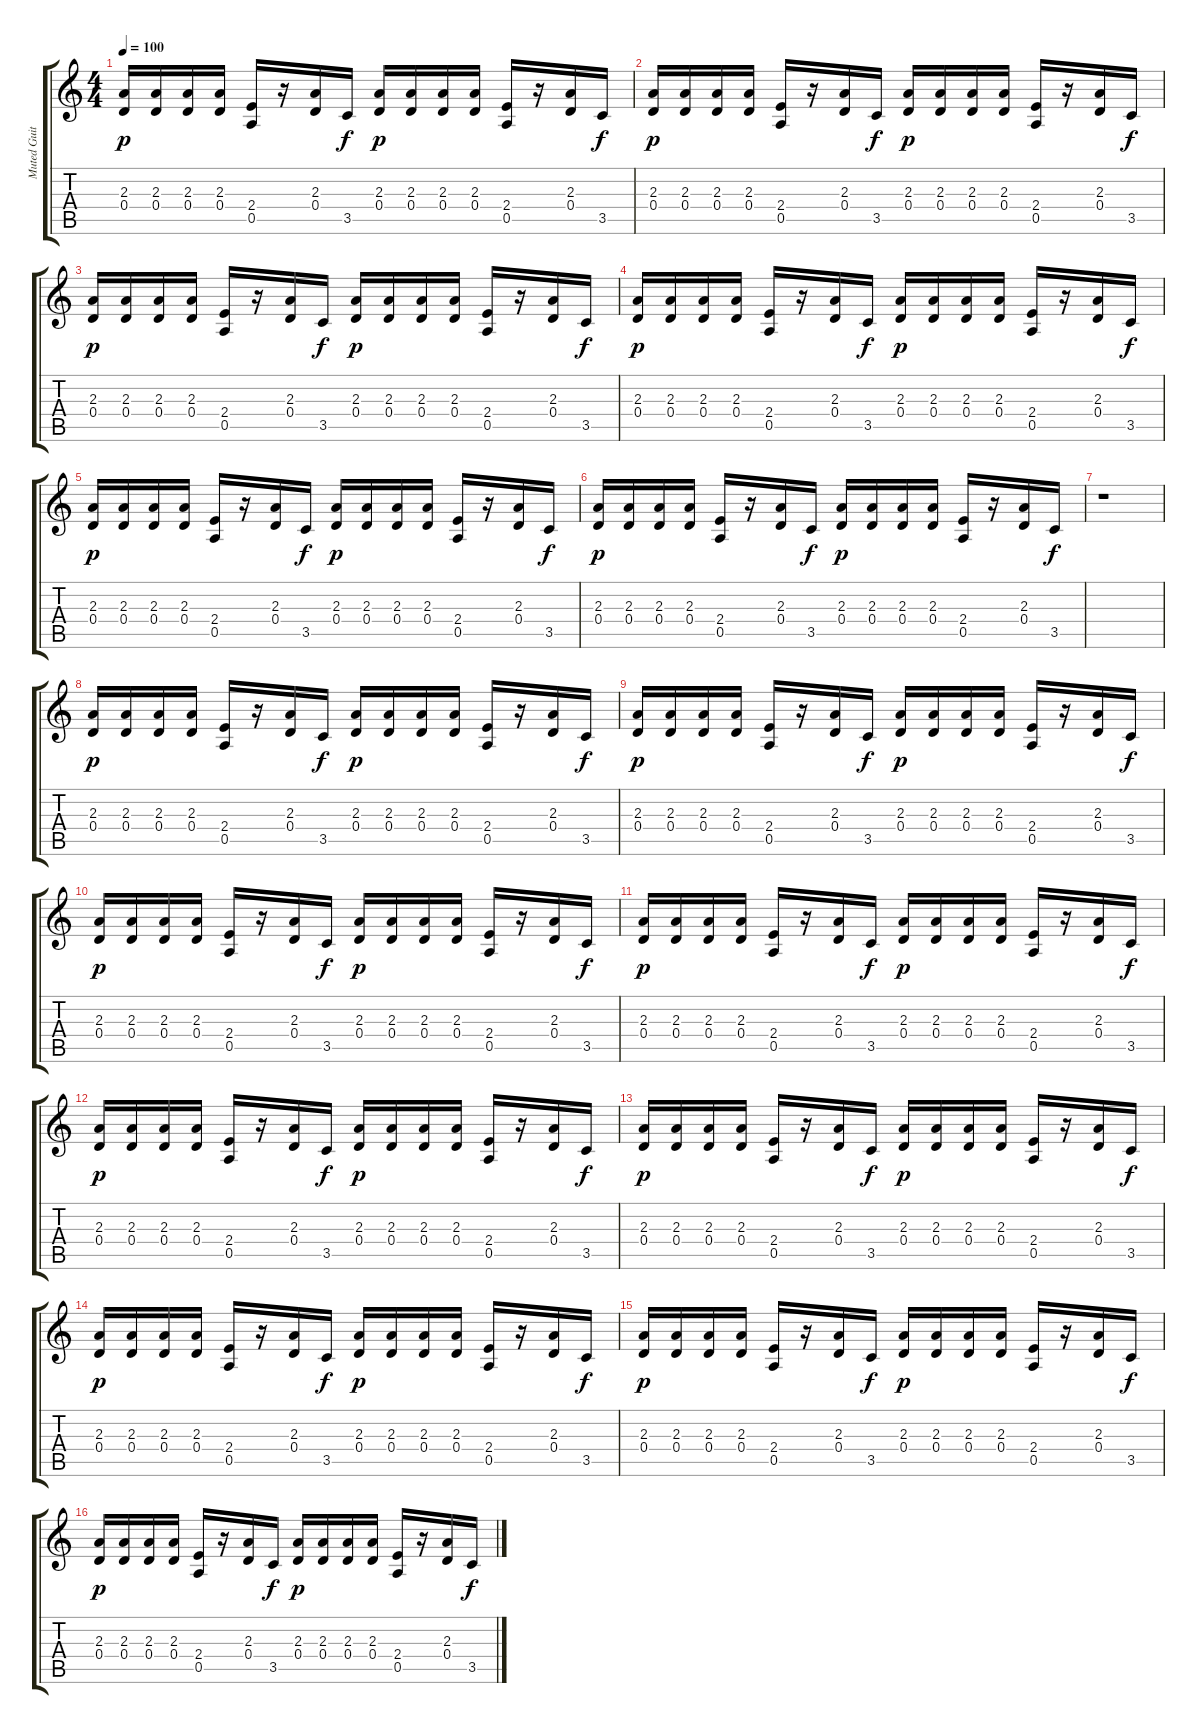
\track ("Muted Guitar" "Muted Guit") {instrument electricguitarmuted}
\staff {score tabs}
\tuning (E4 B3 G3 D3 A2 E2) {hide}
\ts (4 4)
\tempo 100
\clef g2
\ks c
(2.3 0.4).16{dy p} (2.3 0.4).16 (2.3 0.4).16 (2.3 0.4).16 (2.4 0.5).16 r.16 (2.3 0.4).16 3.5.16{dy f} (2.3 0.4).16{dy p} (2.3 0.4).16 (2.3 0.4).16 (2.3 0.4).16 (2.4 0.5).16 r.16 (2.3 0.4).16 3.5.16{dy f} |
(2.3 0.4).16{dy p} (2.3 0.4).16 (2.3 0.4).16 (2.3 0.4).16 (2.4 0.5).16 r.16 (2.3 0.4).16 3.5.16{dy f} (2.3 0.4).16{dy p} (2.3 0.4).16 (2.3 0.4).16 (2.3 0.4).16 (2.4 0.5).16 r.16 (2.3 0.4).16 3.5.16{dy f} |
(2.3 0.4).16{dy p} (2.3 0.4).16 (2.3 0.4).16 (2.3 0.4).16 (2.4 0.5).16 r.16 (2.3 0.4).16 3.5.16{dy f} (2.3 0.4).16{dy p} (2.3 0.4).16 (2.3 0.4).16 (2.3 0.4).16 (2.4 0.5).16 r.16 (2.3 0.4).16 3.5.16{dy f} |
(2.3 0.4).16{dy p} (2.3 0.4).16 (2.3 0.4).16 (2.3 0.4).16 (2.4 0.5).16 r.16 (2.3 0.4).16 3.5.16{dy f} (2.3 0.4).16{dy p} (2.3 0.4).16 (2.3 0.4).16 (2.3 0.4).16 (2.4 0.5).16 r.16 (2.3 0.4).16 3.5.16{dy f} |
(2.3 0.4).16{dy p} (2.3 0.4).16 (2.3 0.4).16 (2.3 0.4).16 (2.4 0.5).16 r.16 (2.3 0.4).16 3.5.16{dy f} (2.3 0.4).16{dy p} (2.3 0.4).16 (2.3 0.4).16 (2.3 0.4).16 (2.4 0.5).16 r.16 (2.3 0.4).16 3.5.16{dy f} |
(2.3 0.4).16{dy p} (2.3 0.4).16 (2.3 0.4).16 (2.3 0.4).16 (2.4 0.5).16 r.16 (2.3 0.4).16 3.5.16{dy f} (2.3 0.4).16{dy p} (2.3 0.4).16 (2.3 0.4).16 (2.3 0.4).16 (2.4 0.5).16 r.16 (2.3 0.4).16 3.5.16{dy f} |
r.1 |
(2.3 0.4).16{dy p} (2.3 0.4).16 (2.3 0.4).16 (2.3 0.4).16 (2.4 0.5).16 r.16 (2.3 0.4).16 3.5.16{dy f} (2.3 0.4).16{dy p} (2.3 0.4).16 (2.3 0.4).16 (2.3 0.4).16 (2.4 0.5).16 r.16 (2.3 0.4).16 3.5.16{dy f} |
(2.3 0.4).16{dy p} (2.3 0.4).16 (2.3 0.4).16 (2.3 0.4).16 (2.4 0.5).16 r.16 (2.3 0.4).16 3.5.16{dy f} (2.3 0.4).16{dy p} (2.3 0.4).16 (2.3 0.4).16 (2.3 0.4).16 (2.4 0.5).16 r.16 (2.3 0.4).16 3.5.16{dy f} |
(2.3 0.4).16{dy p} (2.3 0.4).16 (2.3 0.4).16 (2.3 0.4).16 (2.4 0.5).16 r.16 (2.3 0.4).16 3.5.16{dy f} (2.3 0.4).16{dy p} (2.3 0.4).16 (2.3 0.4).16 (2.3 0.4).16 (2.4 0.5).16 r.16 (2.3 0.4).16 3.5.16{dy f} |
(2.3 0.4).16{dy p} (2.3 0.4).16 (2.3 0.4).16 (2.3 0.4).16 (2.4 0.5).16 r.16 (2.3 0.4).16 3.5.16{dy f} (2.3 0.4).16{dy p} (2.3 0.4).16 (2.3 0.4).16 (2.3 0.4).16 (2.4 0.5).16 r.16 (2.3 0.4).16 3.5.16{dy f} |
(2.3 0.4).16{dy p} (2.3 0.4).16 (2.3 0.4).16 (2.3 0.4).16 (2.4 0.5).16 r.16 (2.3 0.4).16 3.5.16{dy f} (2.3 0.4).16{dy p} (2.3 0.4).16 (2.3 0.4).16 (2.3 0.4).16 (2.4 0.5).16 r.16 (2.3 0.4).16 3.5.16{dy f} |
(2.3 0.4).16{dy p} (2.3 0.4).16 (2.3 0.4).16 (2.3 0.4).16 (2.4 0.5).16 r.16 (2.3 0.4).16 3.5.16{dy f} (2.3 0.4).16{dy p} (2.3 0.4).16 (2.3 0.4).16 (2.3 0.4).16 (2.4 0.5).16 r.16 (2.3 0.4).16 3.5.16{dy f} |
(2.3 0.4).16{dy p} (2.3 0.4).16 (2.3 0.4).16 (2.3 0.4).16 (2.4 0.5).16 r.16 (2.3 0.4).16 3.5.16{dy f} (2.3 0.4).16{dy p} (2.3 0.4).16 (2.3 0.4).16 (2.3 0.4).16 (2.4 0.5).16 r.16 (2.3 0.4).16 3.5.16{dy f} |
(2.3 0.4).16{dy p} (2.3 0.4).16 (2.3 0.4).16 (2.3 0.4).16 (2.4 0.5).16 r.16 (2.3 0.4).16 3.5.16{dy f} (2.3 0.4).16{dy p} (2.3 0.4).16 (2.3 0.4).16 (2.3 0.4).16 (2.4 0.5).16 r.16 (2.3 0.4).16 3.5.16{dy f} |
(2.3 0.4).16{dy p} (2.3 0.4).16 (2.3 0.4).16 (2.3 0.4).16 (2.4 0.5).16 r.16 (2.3 0.4).16 3.5.16{dy f} (2.3 0.4).16{dy p} (2.3 0.4).16 (2.3 0.4).16 (2.3 0.4).16 (2.4 0.5).16 r.16 (2.3 0.4).16 3.5.16{dy f}
